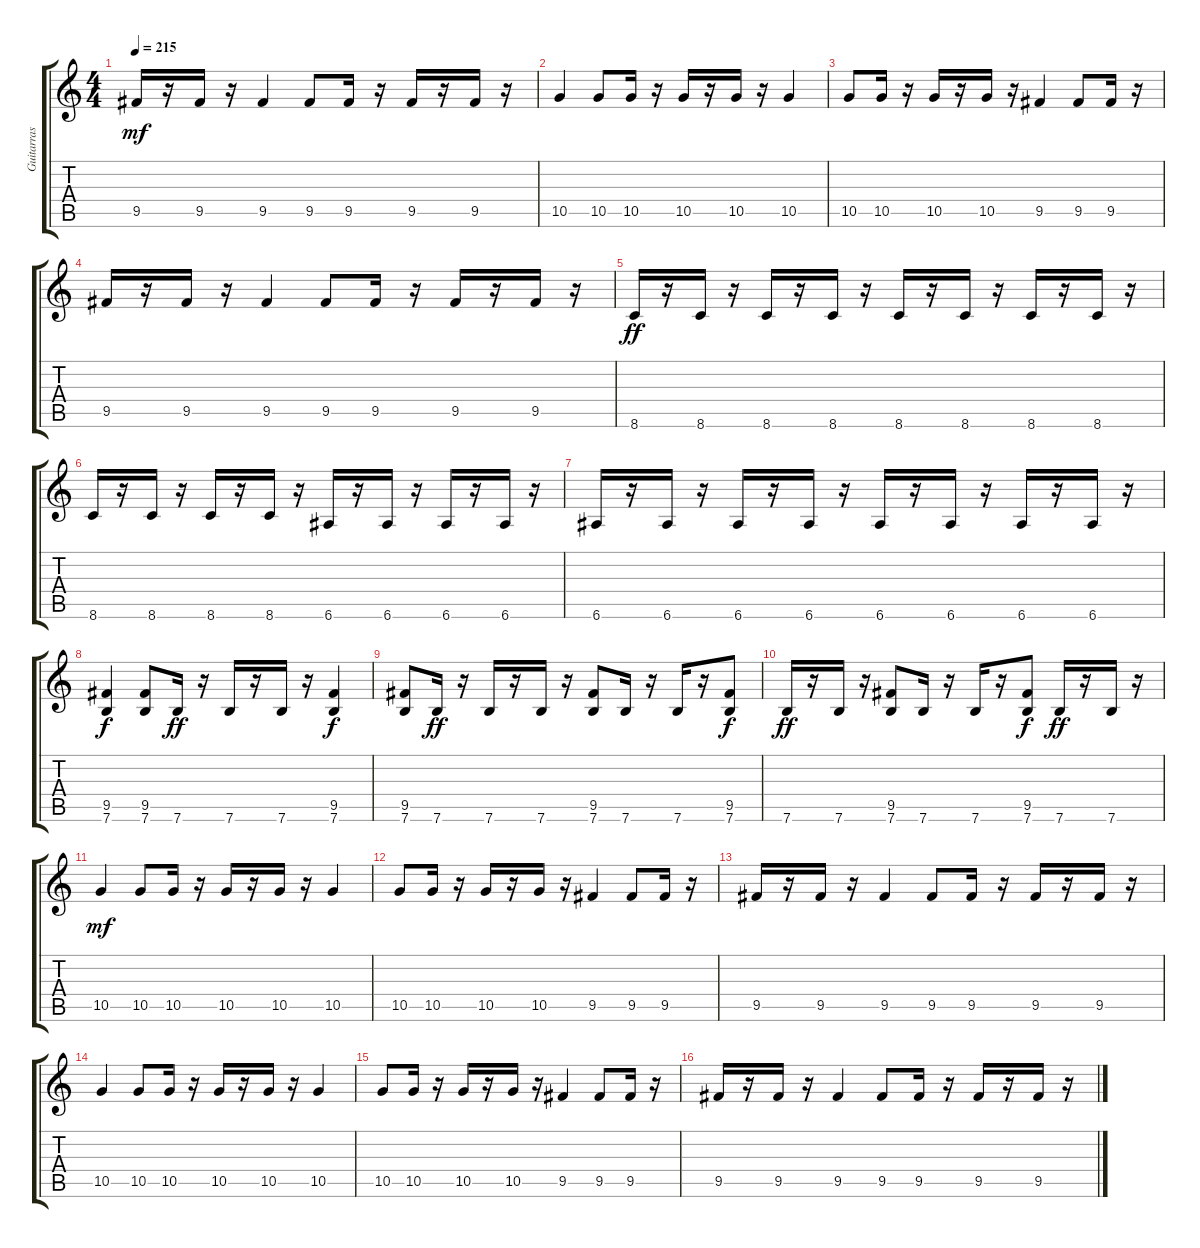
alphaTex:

\track ("Guitarras" "Guitarras") {instrument distortionguitar}
\staff {score tabs}
\tuning (E4 B3 G3 D3 A2 E2) {hide}
\ts (4 4)
\tempo 215
\clef g2
\ks c
9.5.16{dy mf} r.16 9.5.16 r.16 9.5.4 9.5.8 9.5.16 r.16 9.5.16 r.16 9.5.16 r.16 |
10.5.4 10.5.8 10.5.16 r.16 10.5.16 r.16 10.5.16 r.16 10.5.4 |
10.5.8 10.5.16 r.16 10.5.16 r.16 10.5.16 r.16 9.5.4 9.5.8 9.5.16 r.16 |
9.5.16 r.16 9.5.16 r.16 9.5.4 9.5.8 9.5.16 r.16 9.5.16 r.16 9.5.16 r.16 |
8.6.16{dy ff} r.16 8.6.16 r.16 8.6.16 r.16 8.6.16 r.16 8.6.16 r.16 8.6.16 r.16 8.6.16 r.16 8.6.16 r.16 |
8.6.16 r.16 8.6.16 r.16 8.6.16 r.16 8.6.16 r.16 6.6.16 r.16 6.6.16 r.16 6.6.16 r.16 6.6.16 r.16 |
6.6.16 r.16 6.6.16 r.16 6.6.16 r.16 6.6.16 r.16 6.6.16 r.16 6.6.16 r.16 6.6.16 r.16 6.6.16 r.16 |
(9.5 7.6).4{dy f} (9.5 7.6).8 7.6.16{dy ff} r.16 7.6.16 r.16 7.6.16 r.16 (9.5 7.6).4{dy f} |
(9.5 7.6).8 7.6.16{dy ff} r.16 7.6.16 r.16 7.6.16 r.16 (9.5 7.6).8 7.6.16 r.16 7.6.16 r.16 (9.5 7.6).8{dy f} |
7.6.16{dy ff} r.16 7.6.16 r.16 (9.5 7.6).8 7.6.16 r.16 7.6.16 r.16 (9.5 7.6).8{dy f} 7.6.16{dy ff} r.16 7.6.16 r.16 |
10.5.4{dy mf} 10.5.8 10.5.16 r.16 10.5.16 r.16 10.5.16 r.16 10.5.4 |
10.5.8 10.5.16 r.16 10.5.16 r.16 10.5.16 r.16 9.5.4 9.5.8 9.5.16 r.16 |
9.5.16 r.16 9.5.16 r.16 9.5.4 9.5.8 9.5.16 r.16 9.5.16 r.16 9.5.16 r.16 |
10.5.4 10.5.8 10.5.16 r.16 10.5.16 r.16 10.5.16 r.16 10.5.4 |
10.5.8 10.5.16 r.16 10.5.16 r.16 10.5.16 r.16 9.5.4 9.5.8 9.5.16 r.16 |
9.5.16 r.16 9.5.16 r.16 9.5.4 9.5.8 9.5.16 r.16 9.5.16 r.16 9.5.16 r.16
